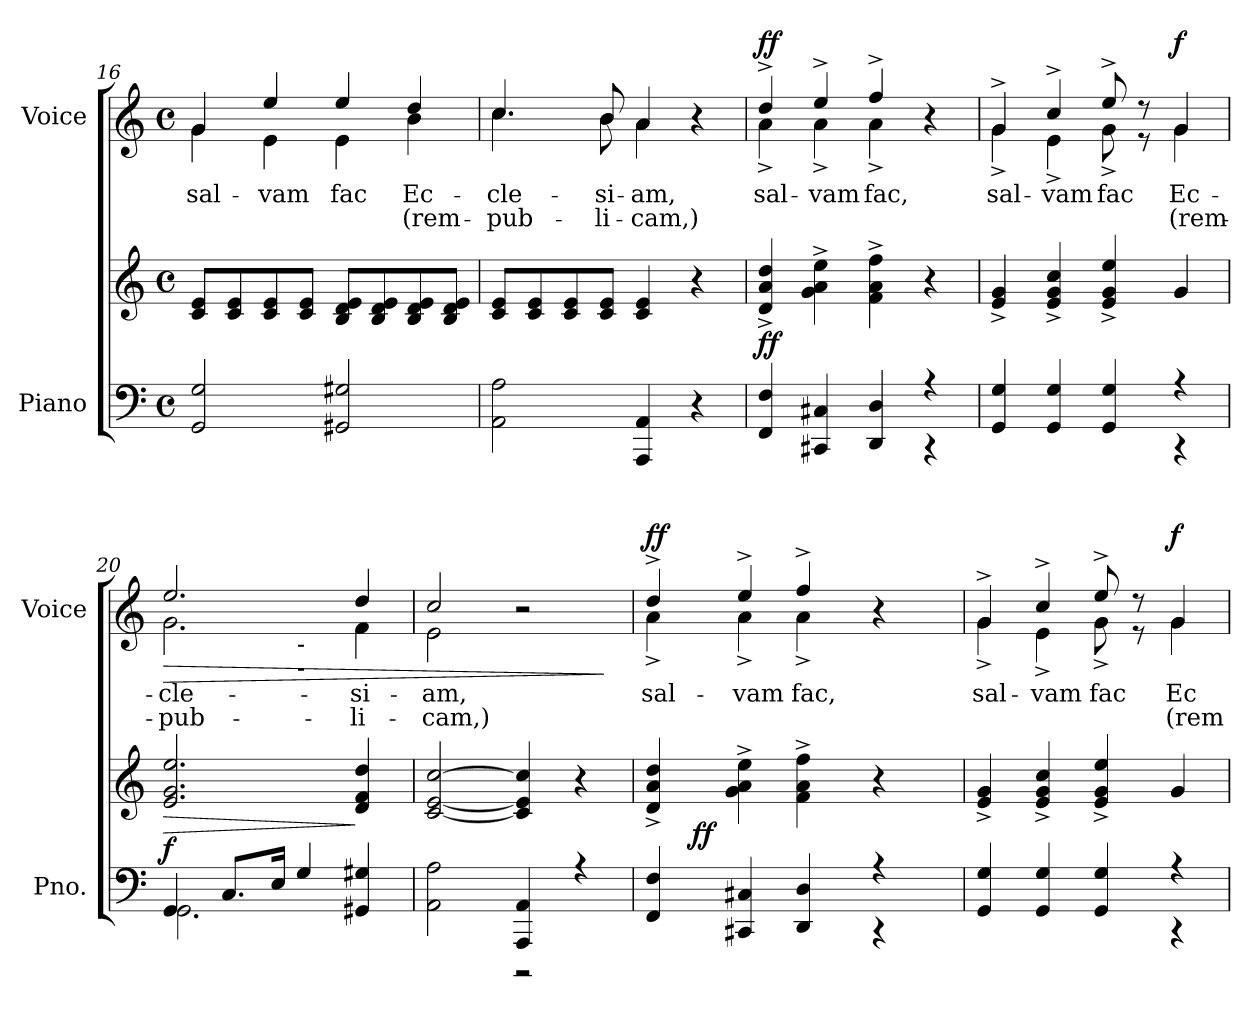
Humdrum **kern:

**kern	**kern	**dynam	**kern	**text	**text	**dynam
*part2	*part2	*part2	*part1	*part1	*part1	*part1
*staff3	*staff2	*staff2/3	*staff1	*staff1	*staff1	*staff1
*I"Piano	*	*	*I"Voice	*	*	*
*I'Pno.	*	*	*I'Voice	*	*	*
*clefF4	*clefG2	*	*clefG2	*	*	*
*k[]	*k[]	*	*k[]	*	*	*
*C:	*C:	*	*C:	*	*	*
*M4/4	*M4/4	*	*M4/4	*	*	*
*met(c)	*met(c)	*	*met(c)	*	*	*
=16	=16	=16	=16	=16	=16	=16
*^	*	*	*	*	*	*
!	!	!	!	!	!LO:LY:b:color=#000000	!	!
*	*	*	*	*^	*	*	*
2GGi/ 2Gi	2GGGi/yy	8ci/ 8eiL	.	4gi/	4gi\	sal-	.	.
.	.	8ci/ 8ei	.	.	.	.	.	.
!	!	!	!	!	!	!LO:LY:b:color=#000000	!	!
.	.	8ci/ 8ei	.	4eei/	4ei\	-vam	.	.
.	.	8ci/ 8eiJ	.	.	.	.	.	.
!	!	!	!	!	!	!LO:LY:b:color=#000000	!	!
2GG#Xi/ 2G#Xi	2GGG#Xi/yy	8Bi/ 8di 8eiL	.	4eei/	4ei\	fac	.	.
.	.	8Bi/ 8di 8ei	.	.	.	.	.	.
!	!	!	!	!	!	!LO:LY:b:color=#000000	!LO:LY:b:color=#000000	!
.	.	8Bi/ 8di 8ei	.	4ddi/	4bi\	Ec-	(rem-	.
.	.	8Bi/ 8di 8eiJ	.	.	.	.	.	.
=17	=17	=17	=17	=17	=17	=17	=17	=17
!	!	!	!	!	!	!LO:LY:b:color=#000000	!LO:LY:b:color=#000000	!
2AAi\ 2Ai	2AAAi/yy	8ci/ 8eiL	.	4.cci/	4.cci\	-cle-	-pub-	.
.	.	8ci/ 8ei	.	.	.	.	.	.
.	.	8ci/ 8ei	.	.	.	.	.	.
!	!	!	!	!	!	!LO:LY:b:color=#000000	!LO:LY:b:color=#000000	!
.	.	8ci/ 8eiJ	.	8bi/	8bi\	-si-	-li-	.
!	!	!	!	!	!	!LO:LY:b:color=#000000	!LO:LY:b:color=#000000	!
4AAAi/ 4AAi	2ryy	4ci/ 4ei	.	4ai/	4ai\	-am,	-cam,)	.
4r	.	4r	.	4r	4ryy	.	.	.
!!LO:PB:g=z	!!
=18	=18	=18	=18	=18	=18	=18	=18	=18
!	!	!	!	!	!	!LO:LY:b:color=#000000	!	!
4FFi/ 4Fi	4FFF^i/yy	4di/^ 4ai^ 4ddi^	ff	4dd^i/	4a^i\	sal-	.	ff
!	!	!	!	!	!	!LO:LY:b:color=#000000	!	!
4CC#Xi/ 4C#Xi	4CCC#X^i/yy	4gi\^ 4ai^ 4eei^	.	4ee^i/	4a^i\	-vam	.	.
!	!	!	!	!	!	!LO:LY:b:color=#000000	!	!
4DDi/ 4Di	4DDD^i/yy	4fi\^ 4ai^ 4ffi^	.	4ff^i/	4a^i\	fac,	.	.
4r	4r	4r	.	4r	4ryy	.	.	.
=19	=19	=19	=19	=19	=19	=19	=19	=19
!	!	!	!	!	!	!LO:LY:b:color=#000000	!	!
4GGi/ 4Gi	4GGG^i/yy	4ei/^ 4gi^	.	4g^i/	4g^i\	sal-	.	.
!	!	!	!	!	!	!LO:LY:b:color=#000000	!	!
4GGi/ 4Gi	4GGG^i/yy	4ei/^ 4gi^ 4cci^	.	4cc^i/	4e^i\	-vam	.	.
!	!	!	!	!	!	!LO:LY:b:color=#000000	!	!
4GGi/ 4Gi	4GGG^i/yy	4ei/^ 4gi^ 4eei^	.	8ee^i/	8g^i\	fac	.	.
.	.	.	.	8r	8r	.	.	.
!	!	!	!	!	!	!LO:LY:b:color=#000000	!LO:LY:b:color=#000000	!
4r	4r	4gi/	.	4gi/	4gi\	Ec-	(rem-	f
=20	=20	=20	=20	=20	=20	=20	=20	=20
*	*^	*	*	*	*	*	*	*
!	!	!	!	!LO:HP:b	!	!	!	!	!
*	*	*	*	*	*v	*v	*	*	*
*	*	*	*	*	*^	*	*	*
!	!	!	!	!	!	!	!LO:LY:b:color=#000000	!LO:LY:b:color=#000000	!LO:HP:b
*	*	*	*	*	*	*^	*	*	*
4GGi/	2.GGi\	2.GGGi\yy	2.ei/ 2.gi 2.eei	> f	2.eei/	2.gi\	2ryy	-cle-	-pub-	>
8.Ci/L	.	.	.	.	.	.	.	.	.	.
16Ei/Jk	.	.	.	.	.	.	.	.	.	.
!	!	!	!	!	!	!	!LO:TX:b:t=-	!	!	!
!	!	!	!	!	!	!	!LO:TX:b:t=-	!	!	!
4Gi/	.	.	.	.	.	.	2ryy	.	.	.
!	!	!	!	!	!	!	!	!LO:LY:b:color=#000000	!LO:LY:b:color=#000000	!
4GG#Xi/ 4G#Xi	4ryy	4GGG#Xi/yy	4di/ 4fi 4ddi	]	4ddi/	4fi\	.	-si-	-li-	.
*	*v	*v	*	*	*v	*v	*v	*	*	*
=21	=21	=21	=21	=21	=21	=21	=21
*	*^	*	*	*^	*	*	*
*	*	*	*	*	*	*^	*	*	*
!	!	!	!	!	!	!	!	!LO:LY:b:color=#000000	!LO:LY:b:color=#000000	!
*	*v	*v	*	*	*	*v	*v	*	*	*
2AAi\ 2Ai	2AAAi/yy	[2ci/ [2ei [2cci	.	2cci/	2ei\	-am,	-cam,)	.
4AAAi/ 4AAi	2r	4ci/] 4ei] 4cci]	.	2r	2ryy	.	.	.
4r	.	4r	.	.	.	.	.	.
*v	*v	*	*	*v	*v	*	*	*
.	.	.	.	.	.	]
=22	=22	=22	=22	=22	=22	=22
*^	*	*	*	*	*	*
!	!	!	!	!	!LO:LY:b:color=#000000	!	!
*	*^	*	*	*^	*	*	*
4FFi/ 4Fi	4FFF^i/yy	16ryy	4di/^ 4ai^ 4ddi^	.	4dd^i/	4a^i\	sal-	.	ff
.	.	64ryy	.	.	.	.	.	.	.
.	.	128ryy	.	.	.	.	.	.	.
.	.	512.ryy	.	.	.	.	.	.	.
.	.	2ryy	.	ff	.	.	.	.	.
!	!	!	!	!	!	!	!LO:LY:b:color=#000000	!	!
4CC#Xi/ 4C#Xi	4CCC#X^i/yy	.	4gi\^ 4ai^ 4eei^	.	4ee^i/	4a^i\	-vam	.	.
!	!	!	!	!	!	!	!LO:LY:b:color=#000000	!	!
4DDi/ 4Di	4DDD^i/yy	.	4fi\^ 4ai^ 4ffi^	.	4ff^i/	4a^i\	fac,	.	.
.	.	4ryy	.	.	.	.	.	.	.
4r	4r	.	4r	.	4r	4ryy	.	.	.
.	.	8ryy	.	.	.	.	.	.	.
.	.	32ryy	.	.	.	.	.	.	.
.	.	256ryy	.	.	.	.	.	.	.
.	.	1024ryy	.	.	.	.	.	.	.
*	*v	*v	*	*	*	*	*	*	*
=23	=23	=23	=23	=23	=23	=23	=23	=23
*	*^	*	*	*	*	*	*	*
!	!	!	!	!	!	!	!LO:LY:b:color=#000000	!	!
*	*v	*v	*	*	*	*	*	*	*
4GGi/ 4Gi	4GGG^i/yy	4ei/^ 4gi^	.	4g^i/	4g^i\	sal-	.	.
!	!	!	!	!	!	!LO:LY:b:color=#000000	!	!
4GGi/ 4Gi	4GGG^i/yy	4ei/^ 4gi^ 4cci^	.	4cc^i/	4e^i\	-vam	.	.
!	!	!	!	!	!	!LO:LY:b:color=#000000	!	!
4GGi/ 4Gi	4GGG^i/yy	4ei/^ 4gi^ 4eei^	.	8ee^i/	8g^i\	fac	.	.
.	.	.	.	8r	8r	.	.	.
!	!	!	!	!	!	!LO:LY:b:color=#000000	!LO:LY:b:color=#000000	!
4r	4r	4gi/	.	4gi/	4gi\	Ec-	(rem-	f
*v	*v	*	*	*v	*v	*	*	*
=	=	=	=	=	=	=
*-	*-	*-	*-	*-	*-	*-
